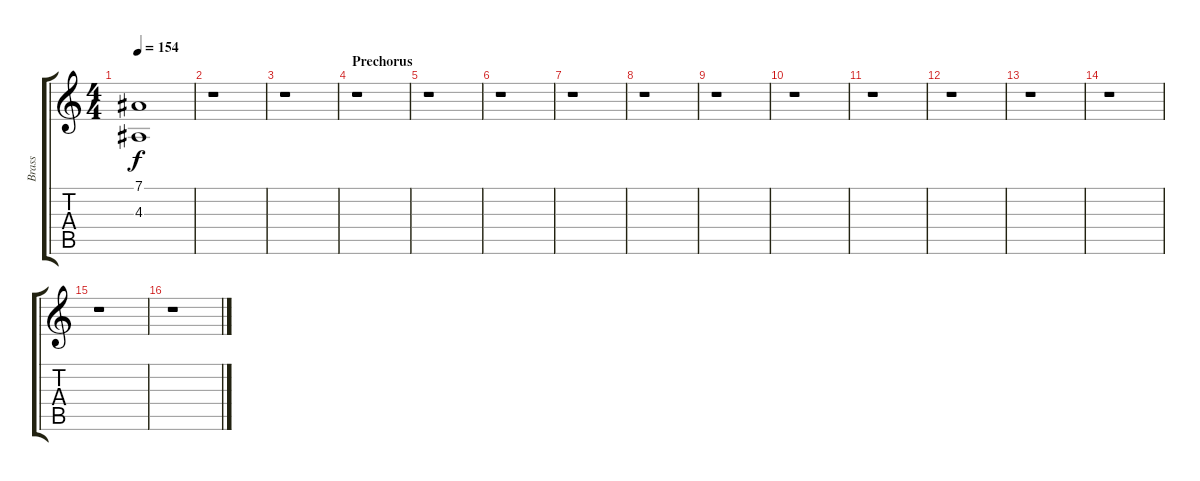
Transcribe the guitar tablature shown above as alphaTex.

\track ("Brass" "Brass") {instrument brasssection}
\staff {score tabs}
\tuning (Eb4 Bb3 Gb3 Db3 Ab2 Eb2) {hide}
\ts (4 4)
\tempo 154
\clef g2
\ks c
(7.1 4.3).1{dy f} |
r.1 |
r.1 |
\section ("" "Prechorus")
r.1 |
r.1 |
r.1 |
r.1 |
r.1 |
r.1 |
r.1 |
r.1 |
r.1 |
r.1 |
r.1 |
r.1 |
r.1
